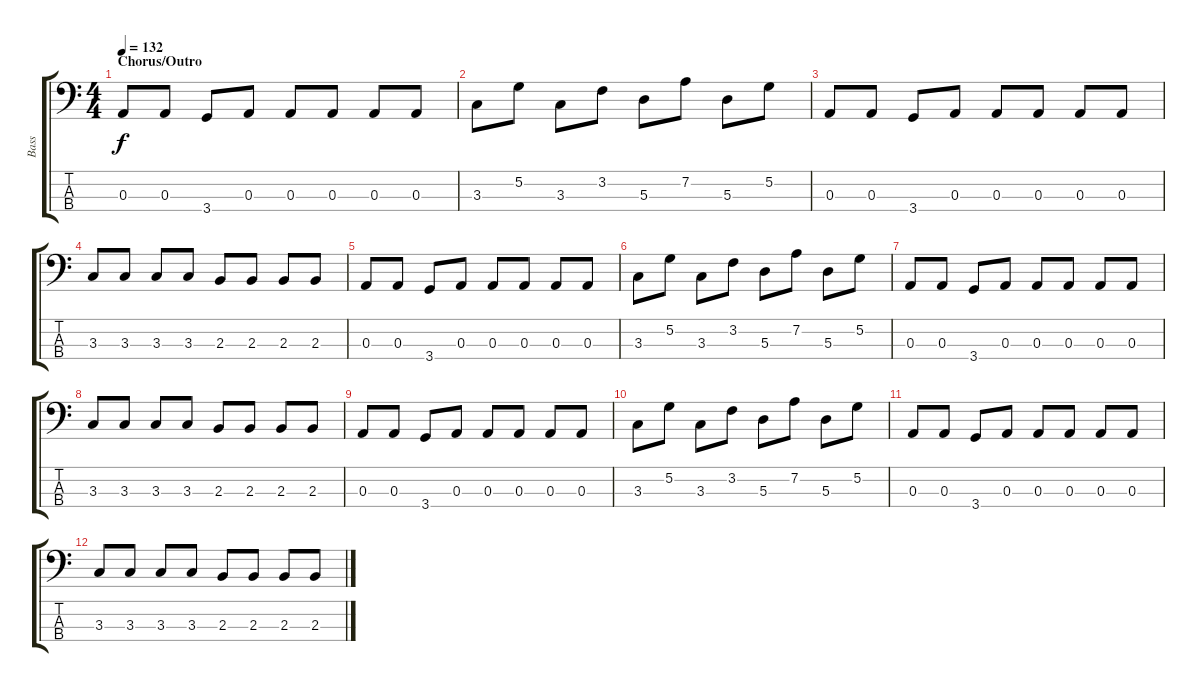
\track ("Bass" "Bass") {instrument electricbassfinger}
\staff {score tabs}
\tuning (G2 D2 A1 E1) {hide}
\ts (4 4)
\section ("" "Chorus/Outro")
\tempo 132
\clef f4
\ks c
0.3.8{dy f} 0.3.8 3.4.8 0.3.8 0.3.8 0.3.8 0.3.8 0.3.8 |
3.3.8 5.2.8 3.3.8 3.2.8 5.3.8 7.2.8 5.3.8 5.2.8 |
0.3.8 0.3.8 3.4.8 0.3.8 0.3.8 0.3.8 0.3.8 0.3.8 |
3.3.8 3.3.8 3.3.8 3.3.8 2.3.8 2.3.8 2.3.8 2.3.8 |
0.3.8 0.3.8 3.4.8 0.3.8 0.3.8 0.3.8 0.3.8 0.3.8 |
3.3.8 5.2.8 3.3.8 3.2.8 5.3.8 7.2.8 5.3.8 5.2.8 |
0.3.8 0.3.8 3.4.8 0.3.8 0.3.8 0.3.8 0.3.8 0.3.8 |
3.3.8 3.3.8 3.3.8 3.3.8 2.3.8 2.3.8 2.3.8 2.3.8 |
0.3.8 0.3.8 3.4.8 0.3.8 0.3.8 0.3.8 0.3.8 0.3.8 |
3.3.8 5.2.8 3.3.8 3.2.8 5.3.8 7.2.8 5.3.8 5.2.8 |
0.3.8 0.3.8 3.4.8 0.3.8 0.3.8 0.3.8 0.3.8 0.3.8 |
3.3.8 3.3.8 3.3.8 3.3.8 2.3.8 2.3.8 2.3.8 2.3.8
